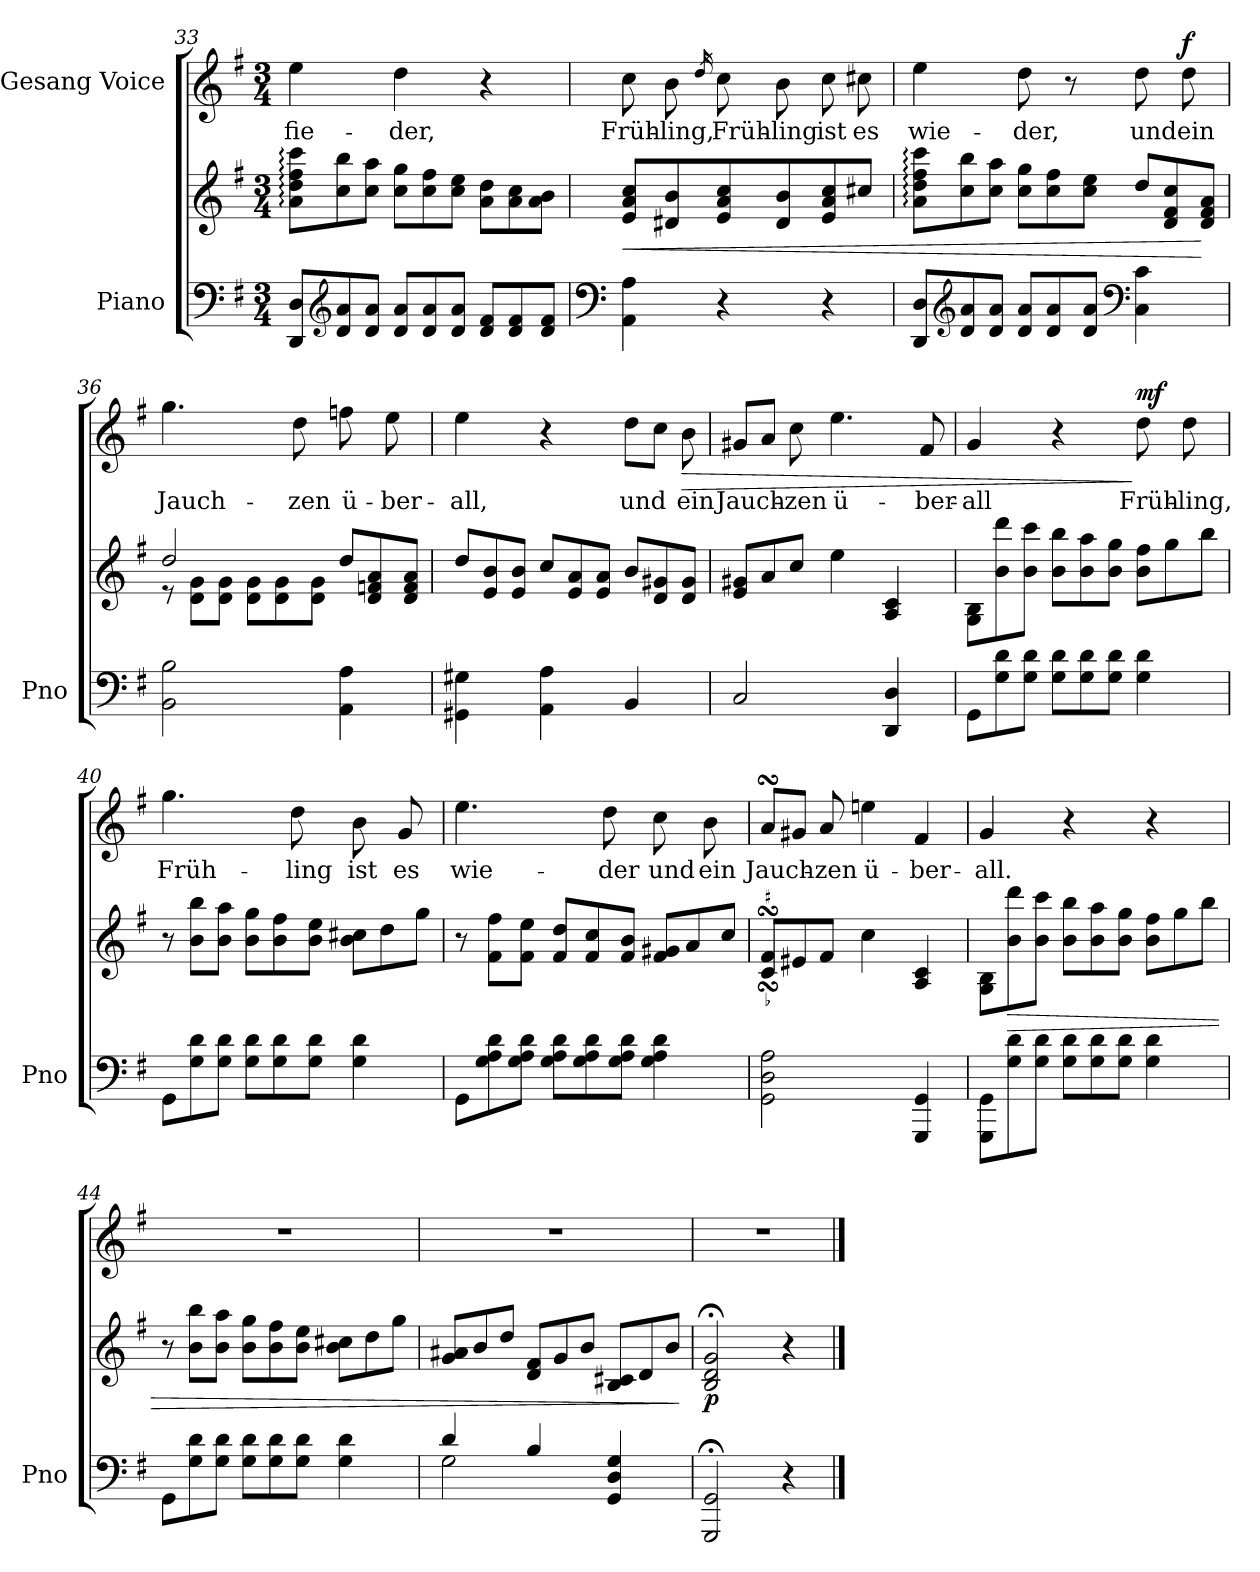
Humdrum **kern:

**kern	**kern	**dynam	**kern	**text	**dynam
*part2	*part2	*part2	*part1	*part1	*part1
*staff3	*staff2	*staff2/3	*staff1	*staff1	*staff1
*I"Piano	*	*	*I"Gesang Voice	*	*
*I'Pno	*	*	*	*	*
*clefF4	*clefG2	*	*clefG2	*	*
*k[f#]	*k[f#]	*	*k[f#]	*	*
*M3/4	*M3/4	*	*M3/4	*	*
*Xtuplet	*Xtuplet	*	*	*	*
=33	=33	=33	=33	=33	=33
!	!	!	!	!LO:LY:b	!
12DD/ 12D/L	12a\: 12dd\: 12ff#\: 12ccc\:L	.	4ee\	-fie-	.
*clefG2	*	*	*	*	*
12d/ 12a/	12cc\ 12bb\	.	.	.	.
12d/ 12a/J	12cc\ 12aa\J	.	.	.	.
!	!	!	!	!LO:LY:b	!
12d/ 12a/L	12cc\ 12gg\L	.	4dd\	-der,	.
12d/ 12a/	12cc\ 12ff#\	.	.	.	.
12d/ 12a/J	12cc\ 12ee\J	.	.	.	.
12d/ 12f#/L	12a\ 12dd\L	.	4r	.	.
12d/ 12f#/	12a\ 12cc\	.	.	.	.
12d/ 12f#/J	12a\ 12b\J	.	.	.	.
=34	=34	=34	=34	=34	=34
*clefF4	*	*	*	*	*
!	!	!LO:HP:b	!	!LO:LY:b	!
4AA\ 4A\	8e/ 8a/ 8cc/L	<	8cc\	Früh-	.
!	!	!	!	!LO:LY:b	!
.	8d#X/ 8b/	.	8b\	-ling,	.
.	.	.	16qdd/	.	.
!	!	!	!	!LO:LY:b	!
4r	8e/ 8a/ 8cc/	.	8cc\	Früh-	.
!	!	!	!	!LO:LY:b	!
.	8d#/ 8b/	.	8b\	-ling	.
!	!	!	!	!LO:LY:b	!
4r	8e/ 8a/ 8cc/	.	8cc\	ist	.
!	!	!	!	!LO:LY:b	!
.	8cc#X/J	.	8cc#X\	es	.
!!LO:LB:g=z
=35	=35	=35	=35	=35	=35
!	!	!	!	!LO:LY:b	!
12DD/ 12D/L	12a\: 12dd\: 12ff#\: 12ccc\:L	.	4ee\	wie-	.
*clefG2	*	*	*	*	*
12d/ 12a/	12cc\ 12bb\	.	.	.	.
12d/ 12a/J	12cc\ 12aa\J	.	.	.	.
!	!	!	!	!LO:LY:b	!
12d/ 12a/L	12cc\ 12gg\L	.	8dd\	-der,	.
12d/ 12a/	12cc\ 12ff#\	.	.	.	.
.	.	.	8r	.	.
12d/ 12a/J	12cc\ 12ee\J	.	.	.	.
*clefF4	*	*	*	*	*
!	!	!	!	!LO:LY:b	!
4C\ 4c\	12dd/L	.	8dd\	und	.
.	12d/ 12f#/ 12cc/	.	.	.	.
!	!	!	!	!LO:LY:b	!LO:DY:a
.	.	.	8dd\	ein	f
.	12d/ 12f#/ 12a/J	[	.	.	.
=36	=36	=36	=36	=36	=36
*	*^	*	*	*	*
!	!	!	!	!	!LO:LY:b	!
2BB\ 2B\	2dd/	12r	.	4.gg\	Jauch-	.
.	.	12d\ 12g\L	.	.	.	.
.	.	12d\ 12g\J	.	.	.	.
.	.	12d\ 12g\L	.	.	.	.
.	.	12d\ 12g\	.	.	.	.
!	!	!	!	!	!LO:LY:b	!
.	.	.	.	8dd\	-zen	.
.	.	12d\ 12g\J	.	.	.	.
!	!	!	!	!	!LO:LY:b	!
4AA\ 4A\	4rddyy	12dd/L	.	8ffn\	ü-	.
.	.	12d/ 12fn/ 12a/	.	.	.	.
!	!	!	!	!	!LO:LY:b	!
.	.	.	.	8ee\	-ber-	.
.	.	12d/ 12f/ 12a/J	.	.	.	.
=37	=37	=37	=37	=37	=37	=37
!	!	!	!	!	!LO:LY:b	!
*	*v	*v	*	*	*	*
4GG#X\ 4G#X\	12dd/L	.	4ee\	-all,	.
.	12e/ 12b/	.	.	.	.
.	12e/ 12b/J	.	.	.	.
4AA\ 4A\	12cc/L	.	4r	.	.
.	12e/ 12a/	.	.	.	.
.	12e/ 12a/J	.	.	.	.
*	*	*	*Xtuplet	*	*
!	!	!	!	!LO:LY:b	!
4BB/	12b/L	.	12dd\L	und	.
.	12d/ 12g#X/	.	12cc\J	.	.
!	!	!	!	!LO:LY:b	!LO:HP:b
.	12d/ 12g#/J	.	12b\	ein	>
=38	=38	=38	=38	=38	=38
!	!	!	!	!LO:LY:b	!
2C/	12e/ 12g#X/L	.	12g#X/L	Jauch-	.
.	12a/	.	12a/J	.	.
!	!	!	!	!LO:LY:b	!
.	12cc/J	.	12cc\	-zen	.
!	!	!	!	!LO:LY:b	!
.	4ee\	.	4.ee\	ü-	.
4DD/ 4D/	4A/ 4c/	.	.	.	.
!	!	!	!	!LO:LY:b	!
.	.	.	8f#/	-ber-	.
!!LO:LB:g=z
=39	=39	=39	=39	=39	=39
!	!	!	!	!LO:LY:b	!
12GG/L	12G/ 12B/L	.	4g/	-all	.
12G\ 12d\	12b\ 12ddd\	.	.	.	.
12G\ 12d\J	12b\ 12ccc\J	.	.	.	.
12G\ 12d\L	12b\ 12bb\L	.	4r	.	.
12G\ 12d\	12b\ 12aa\	.	.	.	.
12G\ 12d\J	12b\ 12gg\J	.	.	.	.
!	!	!	!	!LO:LY:b	!LO:DY:n=1:a
4G\ 4d\	12b\ 12ff#\L	.	8dd\	Früh-	] mf
.	12gg\	.	.	.	.
!	!	!	!	!LO:LY:b	!
.	.	.	8dd\	-ling,	.
.	12bb\J	.	.	.	.
=40	=40	=40	=40	=40	=40
!	!	!	!	!LO:LY:b	!
12GG/L	12r	.	4.gg\	Früh-	.
12G\ 12d\	12b\ 12bb\L	.	.	.	.
12G\ 12d\J	12b\ 12aa\J	.	.	.	.
12G\ 12d\L	12b\ 12gg\L	.	.	.	.
12G\ 12d\	12b\ 12ff#\	.	.	.	.
!	!	!	!	!LO:LY:b	!
.	.	.	8dd\	-ling	.
12G\ 12d\J	12b\ 12ee\J	.	.	.	.
!	!	!	!	!LO:LY:b	!
4G\ 4d\	12b\ 12cc#X\L	.	8b\	ist	.
.	12dd\	.	.	.	.
!	!	!	!	!LO:LY:b	!
.	.	.	8g/	es	.
.	12gg\J	.	.	.	.
=41	=41	=41	=41	=41	=41
!	!	!	!	!LO:LY:b	!
12GG\L	12r	.	4.ee\	wie-	.
12G\ 12A\ 12d\	12f#\ 12ff#\L	.	.	.	.
12G\ 12A\ 12d\J	12f#\ 12ee\J	.	.	.	.
12G\ 12A\ 12d\L	12f#/ 12dd/L	.	.	.	.
12G\ 12A\ 12d\	12f#/ 12cc/	.	.	.	.
!	!	!	!	!LO:LY:b	!
.	.	.	8dd\	-der	.
12G\ 12A\ 12d\J	12f#/ 12b/J	.	.	.	.
!	!	!	!	!LO:LY:b	!
4G\ 4A\ 4d\	12f#/ 12g#X/L	.	8cc\	und	.
.	12a/	.	.	.	.
!	!	!	!	!LO:LY:b	!
.	.	.	8b\	ein	.
.	12cc/J	.	.	.	.
=42	=42	=42	=42	=42	=42
!	!	!	!	!LO:LY:b	!
2GG\ 2D\ 2A\	12c/sSSS 12f#/sSSSL	.	12asSSS/L	Jauch-	.
.	12e#X/	.	12g#X/J	.	.
!	!	!	!	!LO:LY:b	!
.	12f#/J	.	12a/	-zen	.
!	!	!	!	!LO:LY:b	!
.	4cc\	.	4een\	ü-	.
!	!	!	!	!LO:LY:b	!
4GGG/ 4GG/	4A/ 4c/	.	4f#/	-ber-	.
!!LO:LB:g=z
=43	=43	=43	=43	=43	=43
!	!	!	!	!LO:LY:b	!
12GGG/ 12GG/L	12G/ 12B/L	.	4g/	-all.	.
!	!	!LO:HP:b	!	!	!
12G\ 12d\	12b\ 12ddd\	>	.	.	.
12G\ 12d\J	12b\ 12ccc\J	.	.	.	.
12G\ 12d\L	12b\ 12bb\L	.	4r	.	.
12G\ 12d\	12b\ 12aa\	.	.	.	.
12G\ 12d\J	12b\ 12gg\J	.	.	.	.
4G\ 4d\	12b\ 12ff#\L	.	4r	.	.
.	12gg\	.	.	.	.
.	12bb\J	.	.	.	.
=44	=44	=44	=44	=44	=44
12GG/L	12r	.	2.r	.	.
12G\ 12d\	12b\ 12bb\L	.	.	.	.
12G\ 12d\J	12b\ 12aa\J	.	.	.	.
12G\ 12d\L	12b\ 12gg\L	.	.	.	.
12G\ 12d\	12b\ 12ff#\	.	.	.	.
12G\ 12d\J	12b\ 12ee\J	.	.	.	.
4G\ 4d\	12b\ 12cc#X\L	.	.	.	.
.	12dd\	.	.	.	.
.	12gg\J	.	.	.	.
=45	=45	=45	=45	=45	=45
*	*	*	*MM86	*	*
*^	*	*	*	*	*
4d/	2G\	12g/ 12a#X/L	.	2.r	.	.
.	.	12b/	.	.	.	.
.	.	12dd/J	.	.	.	.
4B/	.	12d/ 12f#/L	.	.	.	.
.	.	12g/	.	.	.	.
.	.	12b/J	.	.	.	.
4GG/ 4D/ 4G/	4rEEyy	12B/ 12c#X/L	.	.	.	.
.	.	12d/	.	.	.	.
.	.	12b/J	.	.	.	.
*v	*v	*	*	*	*	*
.	.	]	.	.	.
=46	=46	=46	=46	=46	=46
!	!	!LO:DY:b	!	!	!
2GGG/;< 2GG/;<	2B/;< 2d/;< 2g/;<	p	2.r	.	.
4r	4r	.	.	.	.
==	==	==	==	==	==
*-	*-	*-	*-	*-	*-
